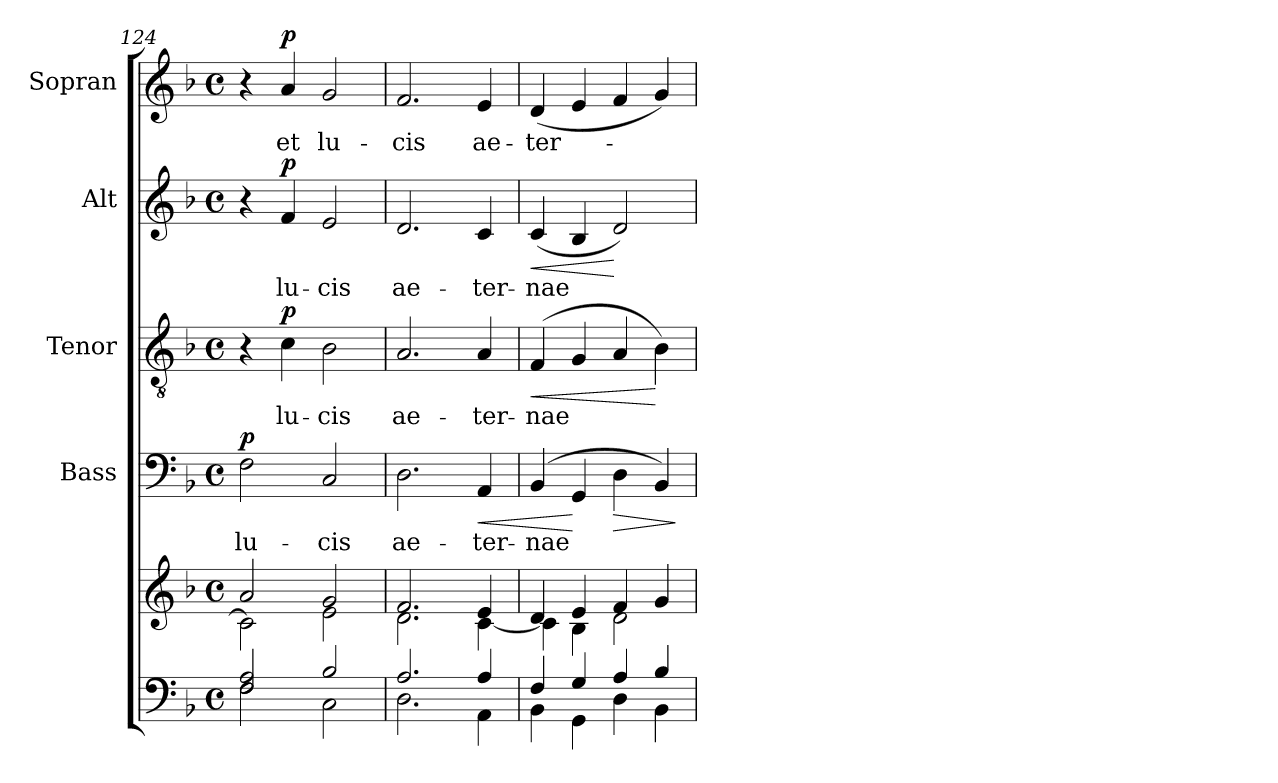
**kern	**kern	**kern	**text	**dynam	**kern	**text	**dynam	**kern	**text	**dynam	**kern	**text	**dynam
*part5	*part5	*part4	*part4	*part4	*part3	*part3	*part3	*part2	*part2	*part2	*part1	*part1	*part1
*staff6	*staff5	*staff4	*staff4	*staff4	*staff3	*staff3	*staff3	*staff2	*staff2	*staff2	*staff1	*staff1	*staff1
*	*	*I"Bass	*	*	*I"Tenor	*	*	*I"Alt	*	*	*I"Sopran	*	*
*	*	*I'B.	*	*	*I'T.	*	*	*I'A.	*	*	*I'S.	*	*
!!LO:PB:g=z
*clefF4	*clefG2	*clefF4	*	*	*clefGv2	*	*	*clefG2	*	*	*clefG2	*	*
*k[b-]	*k[b-]	*k[b-]	*	*	*k[b-]	*	*	*k[b-]	*	*	*k[b-]	*	*
*F:	*F:	*F:	*	*	*F:	*	*	*F:	*	*	*F:	*	*
*M4/4	*M4/4	*M4/4	*	*	*M4/4	*	*	*M4/4	*	*	*M4/4	*	*
*met(c)	*met(c)	*met(c)	*	*	*met(c)	*	*	*met(c)	*	*	*met(c)	*	*
=124	=124	=124	=124	=124	=124	=124	=124	=124	=124	=124	=124	=124	=124
*^	*^	*	*	*	*	*	*	*	*	*	*	*	*
!	!	!	!	!	!LO:LY:b	!LO:DY:a	!	!	!	!	!	!	!	!	!
2F/ 2A/	2F\	2a/	2c\]	2F\	lu-	p	4r	.	.	4r	.	.	4r	.	.
!	!	!	!	!	!	!	!	!LO:LY:b	!LO:DY:a	!	!LO:LY:b	!LO:DY:a	!	!LO:LY:b	!LO:DY:a
.	.	.	.	.	.	.	4c\	lu-	p	4f/	lu-	p	4a/	et	p
!	!	!	!	!	!LO:LY:b	!	!	!LO:LY:b	!	!	!LO:LY:b	!	!	!LO:LY:b	!
2B-/	2C\	2g/	2e\	2C/	-cis	.	2B-\	-cis	.	2e/	-cis	.	2g/	lu-	.
=125	=125	=125	=125	=125	=125	=125	=125	=125	=125	=125	=125	=125	=125	=125	=125
!	!	!	!	!	!LO:LY:b	!	!	!LO:LY:b	!	!	!LO:LY:b	!	!	!LO:LY:b	!
2.A/	2.D\	2.f/	2.d\	2.D\	ae-	.	2.A/	ae-	.	2.d/	ae-	.	2.f/	-cis	.
!	!	!	!	!	!LO:LY:b	!LO:HP:b	!	!LO:LY:b	!	!	!LO:LY:b	!	!	!LO:LY:b	!
4A/	4AA\	4e/	[<4c\	4AA/	-ter-	<	4A/	-ter-	.	4c/	-ter-	.	4e/	ae-	.
=126	=126	=126	=126	=126	=126	=126	=126	=126	=126	=126	=126	=126	=126	=126	=126
!	!	!	!	!	!LO:LY:b	!	!	!LO:LY:b	!LO:HP:b	!	!LO:LY:b	!LO:HP:b	!	!LO:LY:b	!
4F/	4BB-\	4d/	4c\]	(4BB-/	-nae	.	(4F/	-nae	<	(<4c/	-nae	<	(<4d/	-ter-	.
4G/	4GG\	4e/	4B-\	4GG/	.	[	4G/	.	.	4B-/	.	.	4e/	.	.
!	!	!	!	!	!	!LO:HP:b	!	!	!	!	!	!	!	!	!
4A/	4D\	4f/	2d\	4D\	.	>	4A/	.	.	2d/)	.	[	4f/	.	.
4B-/	4BB-\	4g/	.	4BB-/)	.	.	4B-\)	.	[	.	.	.	4g/)	.	.
*v	*v	*	*	*	*	*	*	*	*	*	*	*	*	*	*
*	*v	*v	*	*	*	*	*	*	*	*	*	*	*	*
.	.	.	.	]	.	.	.	.	.	.	.	.	.
=	=	=	=	=	=	=	=	=	=	=	=	=	=
*-	*-	*-	*-	*-	*-	*-	*-	*-	*-	*-	*-	*-	*-
